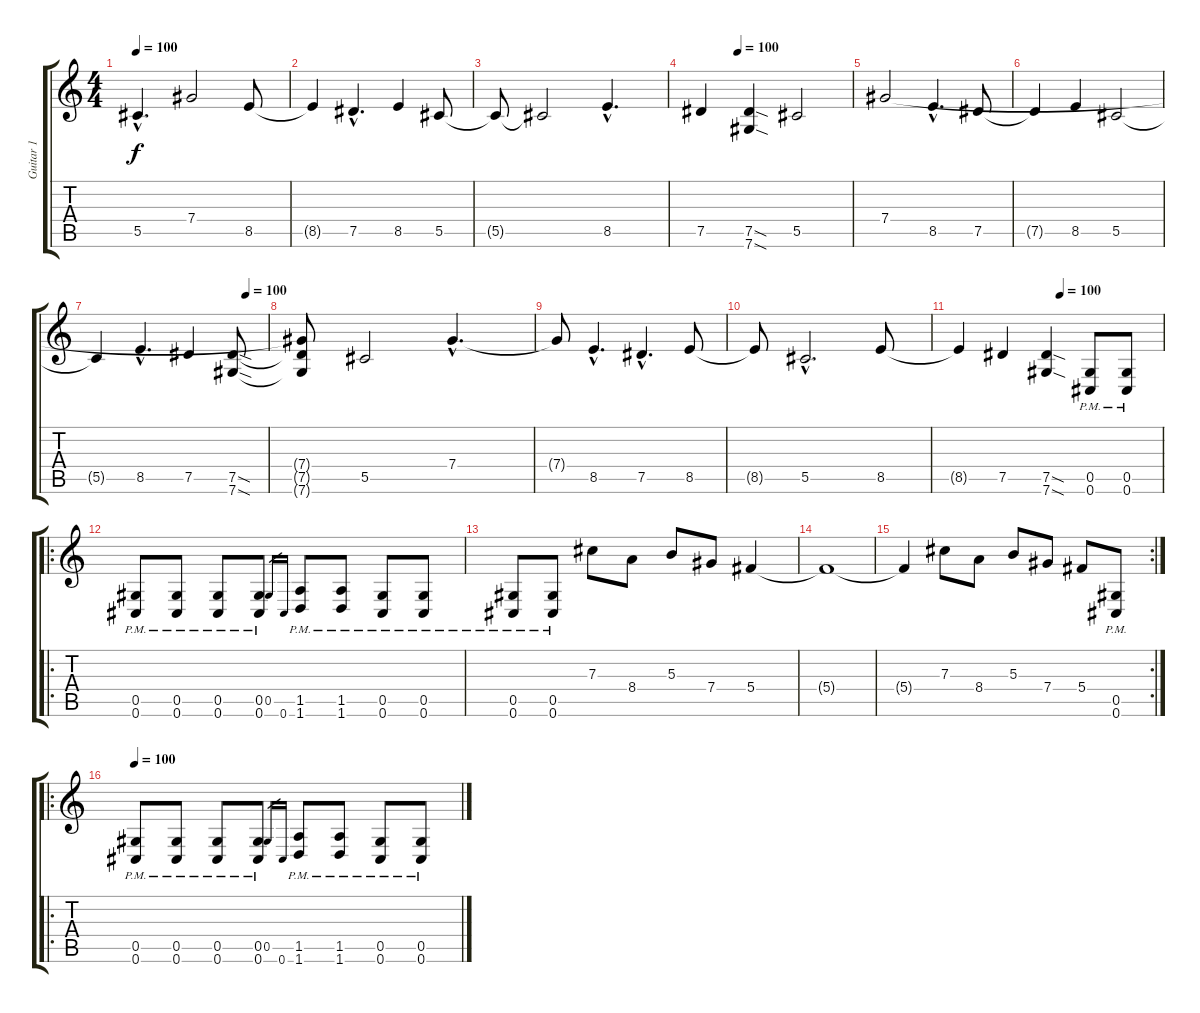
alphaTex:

\track ("Guitar 1" "Guitar 1") {instrument overdrivenguitar}
\staff {score tabs}
\tuning (Eb4 Bb3 Gb3 Db3 Ab2 Db2) {hide}
\ts (4 4)
\tempo 100
\clef g2
\ks c
5.5{hac t}.4{d dy f} 7.4.2 8.5.8 |
8.5{t}.4 7.5{hac}.4{d} 8.5.4 5.5.8 |
5.5{t}.8 5.5{t}.2 8.5{hac}.4{d} |
\tempo (100 0.25)
7.5.4 (7.5{sod} 7.6{sod}).4 5.5.2 |
7.4.2 8.5{hac}.4{d} 7.5.8 |
7.5{t}.4 8.5.4 5.5.2 |
\tempo (100 0.875)
5.5{t}.4 8.5{hac}.4{d} 7.5.4 (7.5{sod} 7.6{sod}).8 |
(7.4{t} 7.5{t} 7.6{t}).8 5.5.2 7.4{hac}.4{d} |
7.4{t}.8 8.5{hac}.4{d} 7.5{hac}.4{d} 8.5.8 |
8.5{t}.8 5.5{hac}.2{d} 8.5.8 |
\tempo (100 0.5)
8.5{t}.4 7.5.4 (7.5{sod} 7.6{sod}).4 (0.5{pm} 0.6{pm}).8 (0.5{pm} 0.6{pm}).8 |
\ro
(0.5{pm} 0.6{pm}).8 (0.5{pm} 0.6{pm}).8 (0.5{pm} 0.6{pm}).8 (0.5{pm} 0.6{pm}).8 0.5.16{gr} 0.6.16{gr} (1.5 1.6{pm}).8 (1.5{pm} 1.6{pm}).8 (0.5{pm} 0.6{pm}).8 (0.5{pm} 0.6{pm}).8 |
(0.5{pm} 0.6{pm}).8 (0.5{pm} 0.6{pm}).8 7.3.8 8.4.8 5.3.8 7.4.8 5.4.4 |
5.4{t}.1 |
\rc 2
5.4{t}.4 7.3.8 8.4.8 5.3.8 7.4.8 5.4.8 (0.5{pm} 0.6{pm}).8 |
\ro
\tempo 100
(0.5{pm} 0.6{pm}).8 (0.5{pm} 0.6{pm}).8 (0.5{pm} 0.6{pm}).8 (0.5{pm} 0.6{pm}).8 0.5.16{gr} 0.6.16{gr} (1.5{pm} 1.6{pm}).8 (1.5{pm} 1.6{pm}).8 (0.5{pm} 0.6{pm}).8 (0.5{pm} 0.6{pm}).8
